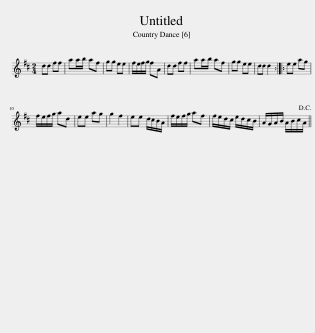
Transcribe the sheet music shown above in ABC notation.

X:1
L:1/8
M:2/4
I:linebreak $
K:D
V:1 treble
V:1
 dd ff | aa/b/ af | gg ee | f/e/f/g/ fA | dd ff | %5
 aa/b/ af | gg ee | dd d2 :: ee ag |$ f/e/f/g/ ad | %10
 ee ag | g2 f2 | ee d/c/B/A/ | f/e/f/g/ af | f/e/d/c/ e/d/c/B/ | %15
 A/G/A/B/ A/B/c/A/!D.C.! || %16
